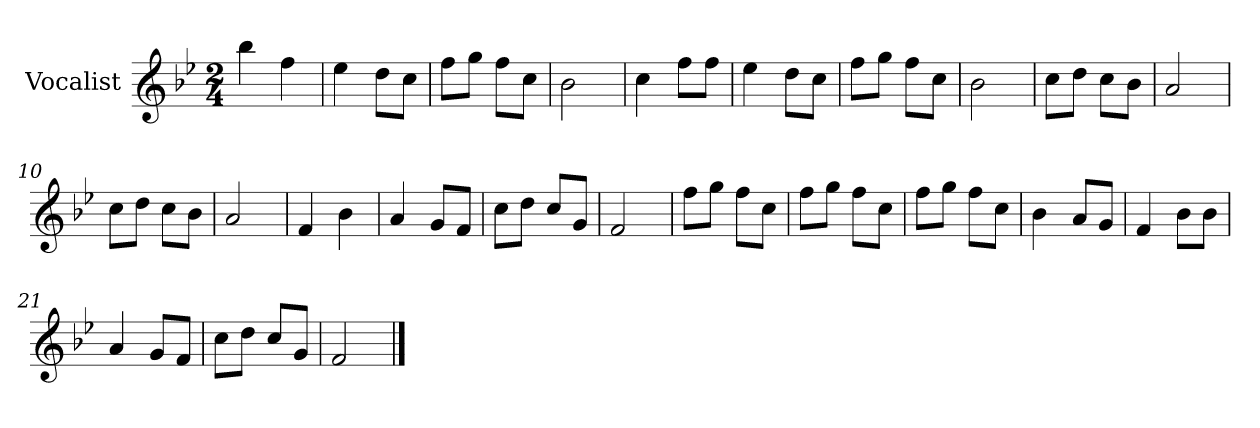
**kern
*part1
*staff1
*I"Vocalist
*k[b-e-]
*B-:
*M2/4
=
4bb-
4ff
=1
4ee-
8ddL
8ccJ
=2
8ffL
8ggJ
8ffL
8ccJ
=3
2b-
=4
4cc
8ffL
8ffJ
=5
4ee-
8ddL
8ccJ
=6
8ffL
8ggJ
8ffL
8ccJ
=7
2b-
=8
8ccL
8ddJ
8ccL
8b-J
=9
2a
=10
8ccL
8ddJ
8ccL
8b-J
=11
2a
=12
4f
4b-
=13
4a
8gL
8fJ
=14
8ccL
8ddJ
8ccL
8gJ
=15
2f
=16
8ffL
8ggJ
8ffL
8ccJ
=17
8ffL
8ggJ
8ffL
8ccJ
=18
8ffL
8ggJ
8ffL
8ccJ
=19
4b-
8aL
8gJ
=20
4f
8b-L
8b-J
=21
4a
8gL
8fJ
=22
8ccL
8ddJ
8ccL
8gJ
=23
2f
==
*-
